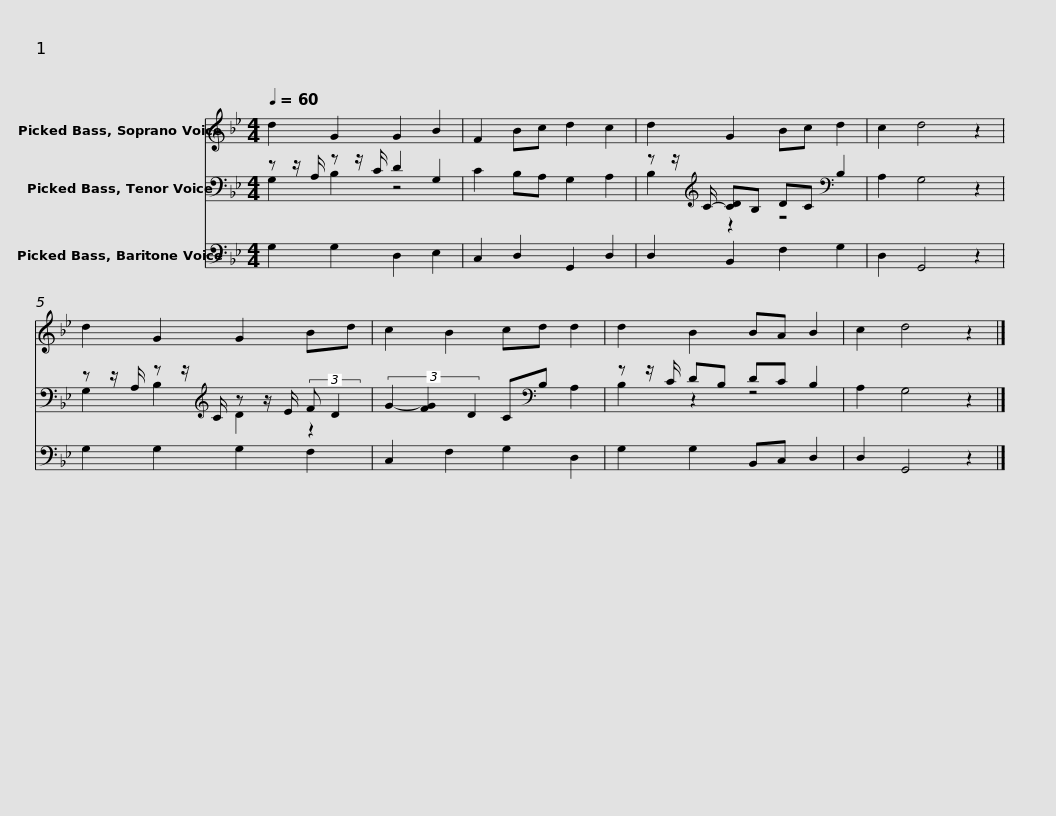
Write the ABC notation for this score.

X:1
%%score 1 ( 2 3 ) 4
L:1/8
Q:1/4=60
M:4/4
I:linebreak $
K:Bb
V:1 treble
V:2 bass
V:3 bass
V:4 bass
V:1
 d2 G2 G2 B2 | F2 Bc d2 c2 | d2 G2 Bc d2 |$ c2 d4 z2 | d2 G2 G2 Bd | %5
 c2 B2 cd d2 | d2 B2 BA B2 | c2 d4 z2 |] %8
V:2
 z z/ A,/ z z/ C/ D2 G,2 | C2 B,A, G,2 A,2 | z z/[K:treble] C/- [CD]B, DC[K:bass] B,2 |$ A,2 G,4 z2 | z z/ A,/ z z/[K:treble] C/ z z/ E/ (3:2:2F D2 | %5
 (3G2- [FG]2 D2 C[K:bass]B, A,2 | z z/ C/ DB, DC B,2 | A,2 G,4 z2 |] %8
V:3
 G,2 B,2 z4 | x8 | B,2[K:treble] z2 z4[K:bass] |$ x8 | G,2 B,2[K:treble] D2 z2 | %5
 x5[K:bass] x3 | B,2 z2 z4 | x8 |] %8
V:4
 G,2 G,2 D,2 E,2 | C,2 D,2 G,,2 D,2 | D,2 B,,2 F,2 G,2 |$ D,2 G,,4 z2 | G,2 G,2 G,2 F,2 | %5
 C,2 F,2 G,2 D,2 | G,2 G,2 B,,C, D,2 | D,2 G,,4 z2 |] %8
